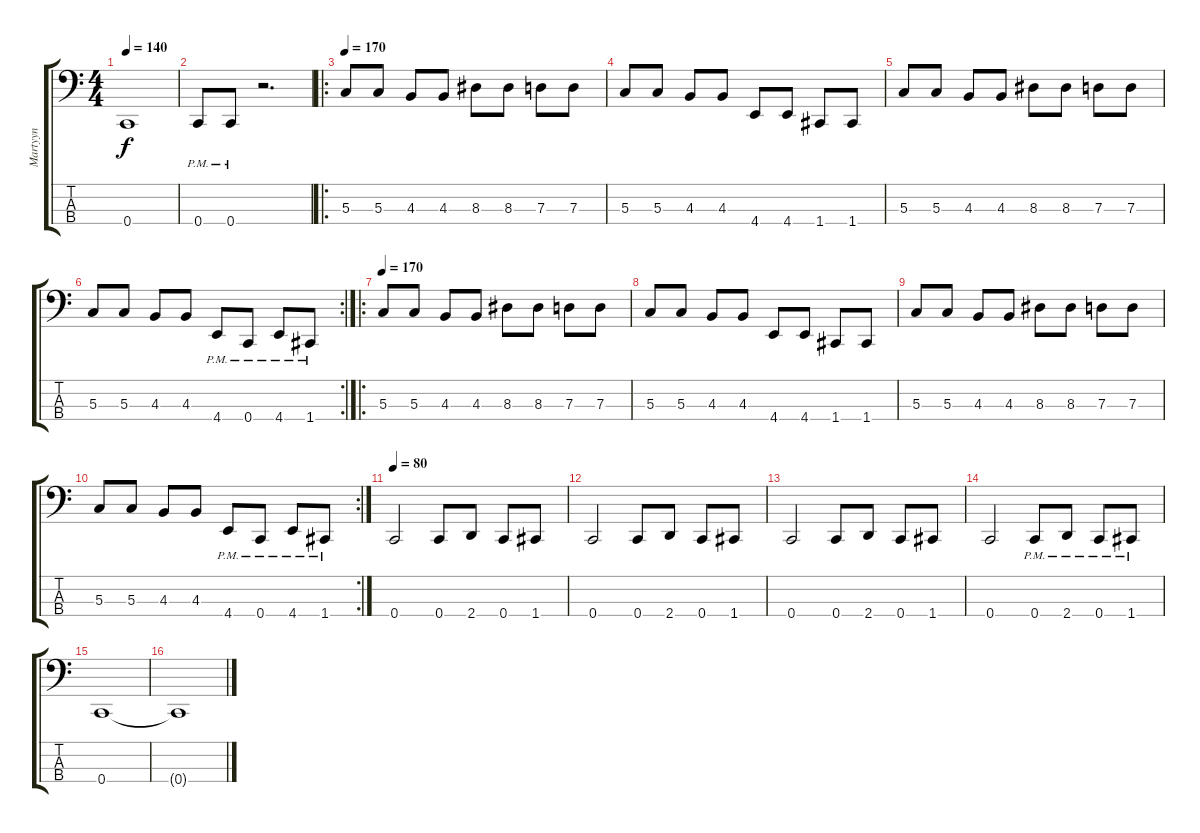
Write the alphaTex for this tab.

\track ("Martyyn" "Martyyn") {instrument electricbasspick}
\staff {score tabs}
\tuning (F2 C2 G1 C1) {hide}
\ts (4 4)
\tempo 140
\clef f4
\ks c
0.4.1{dy f} |
0.4{pm}.8 0.4{pm}.8 r.2{d} |
\ro
\tempo 170
5.3.8 5.3.8 4.3.8 4.3.8 8.3.8 8.3.8 7.3.8 7.3.8 |
5.3.8 5.3.8 4.3.8 4.3.8 4.4.8 4.4.8 1.4.8 1.4.8 |
5.3.8 5.3.8 4.3.8 4.3.8 8.3.8 8.3.8 7.3.8 7.3.8 |
\rc 2
5.3.8 5.3.8 4.3.8 4.3.8 4.4{pm}.8 0.4{pm}.8 4.4{pm}.8 1.4{pm}.8 |
\ro
\tempo 170
5.3.8 5.3.8 4.3.8 4.3.8 8.3.8 8.3.8 7.3.8 7.3.8 |
5.3.8 5.3.8 4.3.8 4.3.8 4.4.8 4.4.8 1.4.8 1.4.8 |
5.3.8 5.3.8 4.3.8 4.3.8 8.3.8 8.3.8 7.3.8 7.3.8 |
\rc 2
5.3.8 5.3.8 4.3.8 4.3.8 4.4{pm}.8 0.4{pm}.8 4.4{pm}.8 1.4{pm}.8 |
\tempo 80
0.4.2 0.4.8 2.4.8 0.4.8 1.4.8 |
0.4.2 0.4.8 2.4.8 0.4.8 1.4.8 |
0.4.2 0.4.8 2.4.8 0.4.8 1.4.8 |
0.4.2 0.4{pm}.8 2.4{pm}.8 0.4{pm}.8 1.4{pm}.8 |
0.4.1 |
0.4{t}.1
